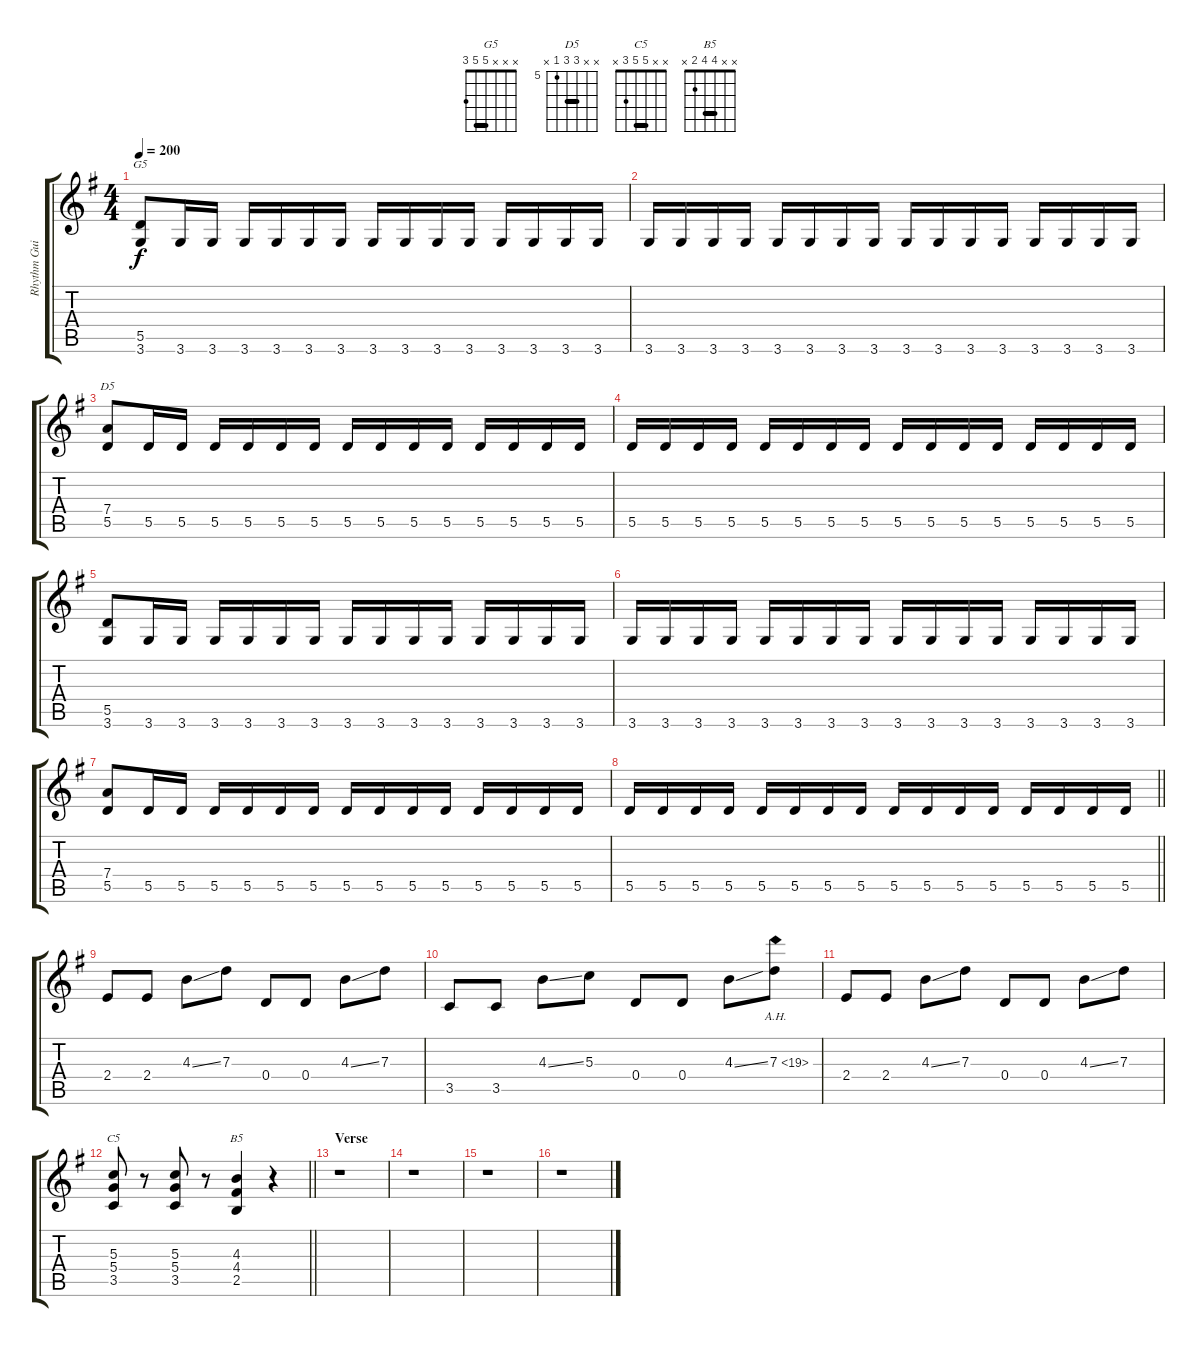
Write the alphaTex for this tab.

\track ("Rhythm Guitar A" "Rhythm Gui") {instrument overdrivenguitar}
\staff {score tabs}
\tuning (E4 B3 G3 D3 A2 E2) {hide}
\chord ("G5" x x x 5 5 3) {barre 5}
\chord ("D5" x x 7 7 5 x) {firstfret 5 barre 7}
\chord ("C5" x x 5 5 3 x) {barre 5}
\chord ("B5" x x 4 4 2 x) {barre 4}
\ts (4 4)
\section ("" "")
\tempo 200
\clef g2
\ks g
(5.5 3.6).8{ch "G5" dy f} 3.6.16 3.6.16 3.6.16 3.6.16 3.6.16 3.6.16 3.6.16 3.6.16 3.6.16 3.6.16 3.6.16 3.6.16 3.6.16 3.6.16 |
3.6.16 3.6.16 3.6.16 3.6.16 3.6.16 3.6.16 3.6.16 3.6.16 3.6.16 3.6.16 3.6.16 3.6.16 3.6.16 3.6.16 3.6.16 3.6.16 |
(7.4 5.5).8{ch "D5"} 5.5.16 5.5.16 5.5.16 5.5.16 5.5.16 5.5.16 5.5.16 5.5.16 5.5.16 5.5.16 5.5.16 5.5.16 5.5.16 5.5.16 |
5.5.16 5.5.16 5.5.16 5.5.16 5.5.16 5.5.16 5.5.16 5.5.16 5.5.16 5.5.16 5.5.16 5.5.16 5.5.16 5.5.16 5.5.16 5.5.16 |
(5.5 3.6).8 3.6.16 3.6.16 3.6.16 3.6.16 3.6.16 3.6.16 3.6.16 3.6.16 3.6.16 3.6.16 3.6.16 3.6.16 3.6.16 3.6.16 |
3.6.16 3.6.16 3.6.16 3.6.16 3.6.16 3.6.16 3.6.16 3.6.16 3.6.16 3.6.16 3.6.16 3.6.16 3.6.16 3.6.16 3.6.16 3.6.16 |
(7.4 5.5).8 5.5.16 5.5.16 5.5.16 5.5.16 5.5.16 5.5.16 5.5.16 5.5.16 5.5.16 5.5.16 5.5.16 5.5.16 5.5.16 5.5.16 |
\barLineRight lightlight
5.5.16 5.5.16 5.5.16 5.5.16 5.5.16 5.5.16 5.5.16 5.5.16 5.5.16 5.5.16 5.5.16 5.5.16 5.5.16 5.5.16 5.5.16 5.5.16 |
\section ("" "")
2.4.8 2.4.8 4.3{ss}.8 7.3.8 0.4.8 0.4.8 4.3{ss}.8 7.3.8 |
3.5.8 3.5.8 4.3{ss}.8 5.3.8 0.4.8 0.4.8 4.3{ss}.8 7.3{ah 12}.8 |
2.4.8 2.4.8 4.3{ss}.8 7.3.8 0.4.8 0.4.8 4.3{ss}.8 7.3.8 |
\barLineRight lightlight
(5.3 5.4 3.5).8{ch "C5"} r.8 (5.3 5.4 3.5).8 r.8 (4.3 4.4 2.5).4{ch "B5"} r.4 |
\section ("" "Verse")
r.1 |
r.1 |
r.1 |
r.1
